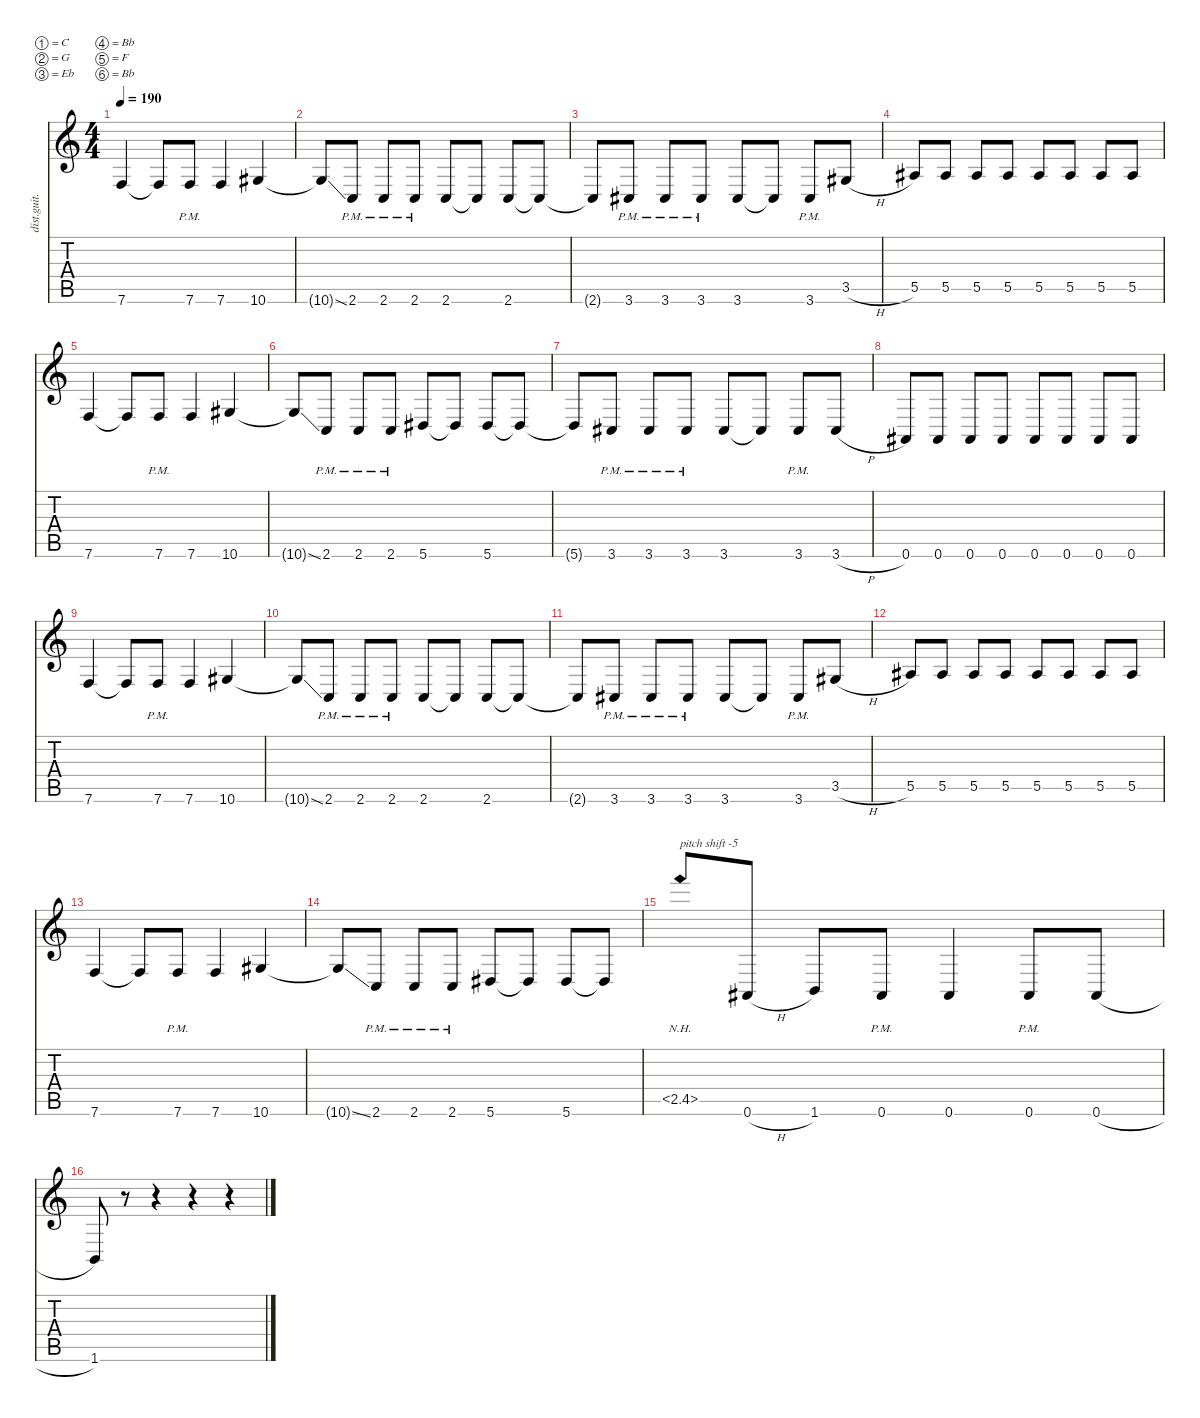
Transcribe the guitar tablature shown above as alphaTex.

\defaultSystemsLayout 4
\hideDynamics
\bracketExtendMode nobrackets
\track ("Distortion Guitar" "dist.guit.") {instrument distortionguitar}
\staff {score tabs}
\tuning (C4 G3 Eb3 Bb2 F2 Bb1)
\ts (4 4)
\tempo 190
\clef g2
\ks c
7.6.4{dy mf beam Up} 7.6{t}.8{beam Up} 7.6{pm}.8{beam Up} 7.6.4{beam Up} 10.6{acc #}.4{beam Up} |
10.6{ss t acc #}.8{beam Up} 2.6{pm}.8{beam Up} 2.6{pm}.8{beam Up} 2.6{pm}.8{beam Up} 2.6.8{beam Up} 2.6{t}.8{beam Up} 2.6.8{beam Up} 2.6{t}.8{beam Up} |
2.6{t}.8{beam Up} 3.6{pm acc #}.8{beam Up} 3.6{pm acc #}.8{beam Up} 3.6{pm acc #}.8{beam Up} 3.6{acc #}.8{beam Up} 3.6{t acc #}.8{beam Up} 3.6{pm acc #}.8{beam Up} 3.5{h acc #}.8{beam Up} |
5.5{acc #}.8{beam Up} 5.5{acc #}.8{beam Up} 5.5{acc #}.8{beam Up} 5.5{acc #}.8{beam Up} 5.5{acc #}.8{beam Up} 5.5{acc #}.8{beam Up} 5.5{acc #}.8{beam Up} 5.5{acc #}.8{beam Up} |
7.6.4{beam Up} 7.6{t}.8{beam Up} 7.6{pm}.8{beam Up} 7.6.4{beam Up} 10.6{acc #}.4{beam Up} |
10.6{ss t acc #}.8{beam Up} 2.6{pm}.8{beam Up} 2.6{pm}.8{beam Up} 2.6{pm}.8{beam Up} 5.6{acc #}.8{beam Up} 5.6{t acc #}.8{beam Up} 5.6{acc #}.8{beam Up} 5.6{t acc #}.8{beam Up} |
5.6{t acc #}.8{beam Up} 3.6{pm acc #}.8{beam Up} 3.6{pm acc #}.8{beam Up} 3.6{pm acc #}.8{beam Up} 3.6{acc #}.8{beam Up} 3.6{t acc #}.8{beam Up} 3.6{pm acc #}.8{beam Up} 3.6{h acc #}.8{beam Up} |
0.6{acc #}.8{beam Up} 0.6{acc #}.8{beam Up} 0.6{acc #}.8{beam Up} 0.6{acc #}.8{beam Up} 0.6{acc #}.8{beam Up} 0.6{acc #}.8{beam Up} 0.6{acc #}.8{beam Up} 0.6{acc #}.8{beam Up} |
7.6.4{beam Up} 7.6{t}.8{beam Up} 7.6{pm}.8{beam Up} 7.6.4{beam Up} 10.6{acc #}.4{beam Up} |
10.6{ss t acc #}.8{beam Up} 2.6{pm}.8{beam Up} 2.6{pm}.8{beam Up} 2.6{pm}.8{beam Up} 2.6.8{beam Up} 2.6{t}.8{beam Up} 2.6.8{beam Up} 2.6{t}.8{beam Up} |
2.6{t}.8{beam Up} 3.6{pm acc #}.8{beam Up} 3.6{pm acc #}.8{beam Up} 3.6{pm acc #}.8{beam Up} 3.6{acc #}.8{beam Up} 3.6{t acc #}.8{beam Up} 3.6{pm acc #}.8{beam Up} 3.5{h acc #}.8{beam Up} |
5.5{acc #}.8{beam Up} 5.5{acc #}.8{beam Up} 5.5{acc #}.8{beam Up} 5.5{acc #}.8{beam Up} 5.5{acc #}.8{beam Up} 5.5{acc #}.8{beam Up} 5.5{acc #}.8{beam Up} 5.5{acc #}.8{beam Up} |
7.6.4{beam Up} 7.6{t}.8{beam Up} 7.6{pm}.8{beam Up} 7.6.4{beam Up} 10.6{acc #}.4{beam Up} |
10.6{ss t acc #}.8{beam Up} 2.6{pm}.8{beam Up} 2.6{pm}.8{beam Up} 2.6{pm}.8{beam Up} 5.6{acc #}.8{beam Up} 5.6{t acc #}.8{beam Up} 5.6{acc #}.8{beam Up} 5.6{t acc #}.8{beam Up} |
2.5{nh}.8{txt "pitch shift -5" beam Up} 0.6{h acc #}.8{beam Up} 1.6.8{beam Up} 0.6{pm acc #}.8{beam Up} 0.6{acc #}.4{beam Up} 0.6{pm acc #}.8{beam Up} 0.6{h acc #}.8{beam Up} |
1.6.8{beam Up} r.8{beam Down} r.4{beam Down} r.4{beam Down} r.4{beam Down}
